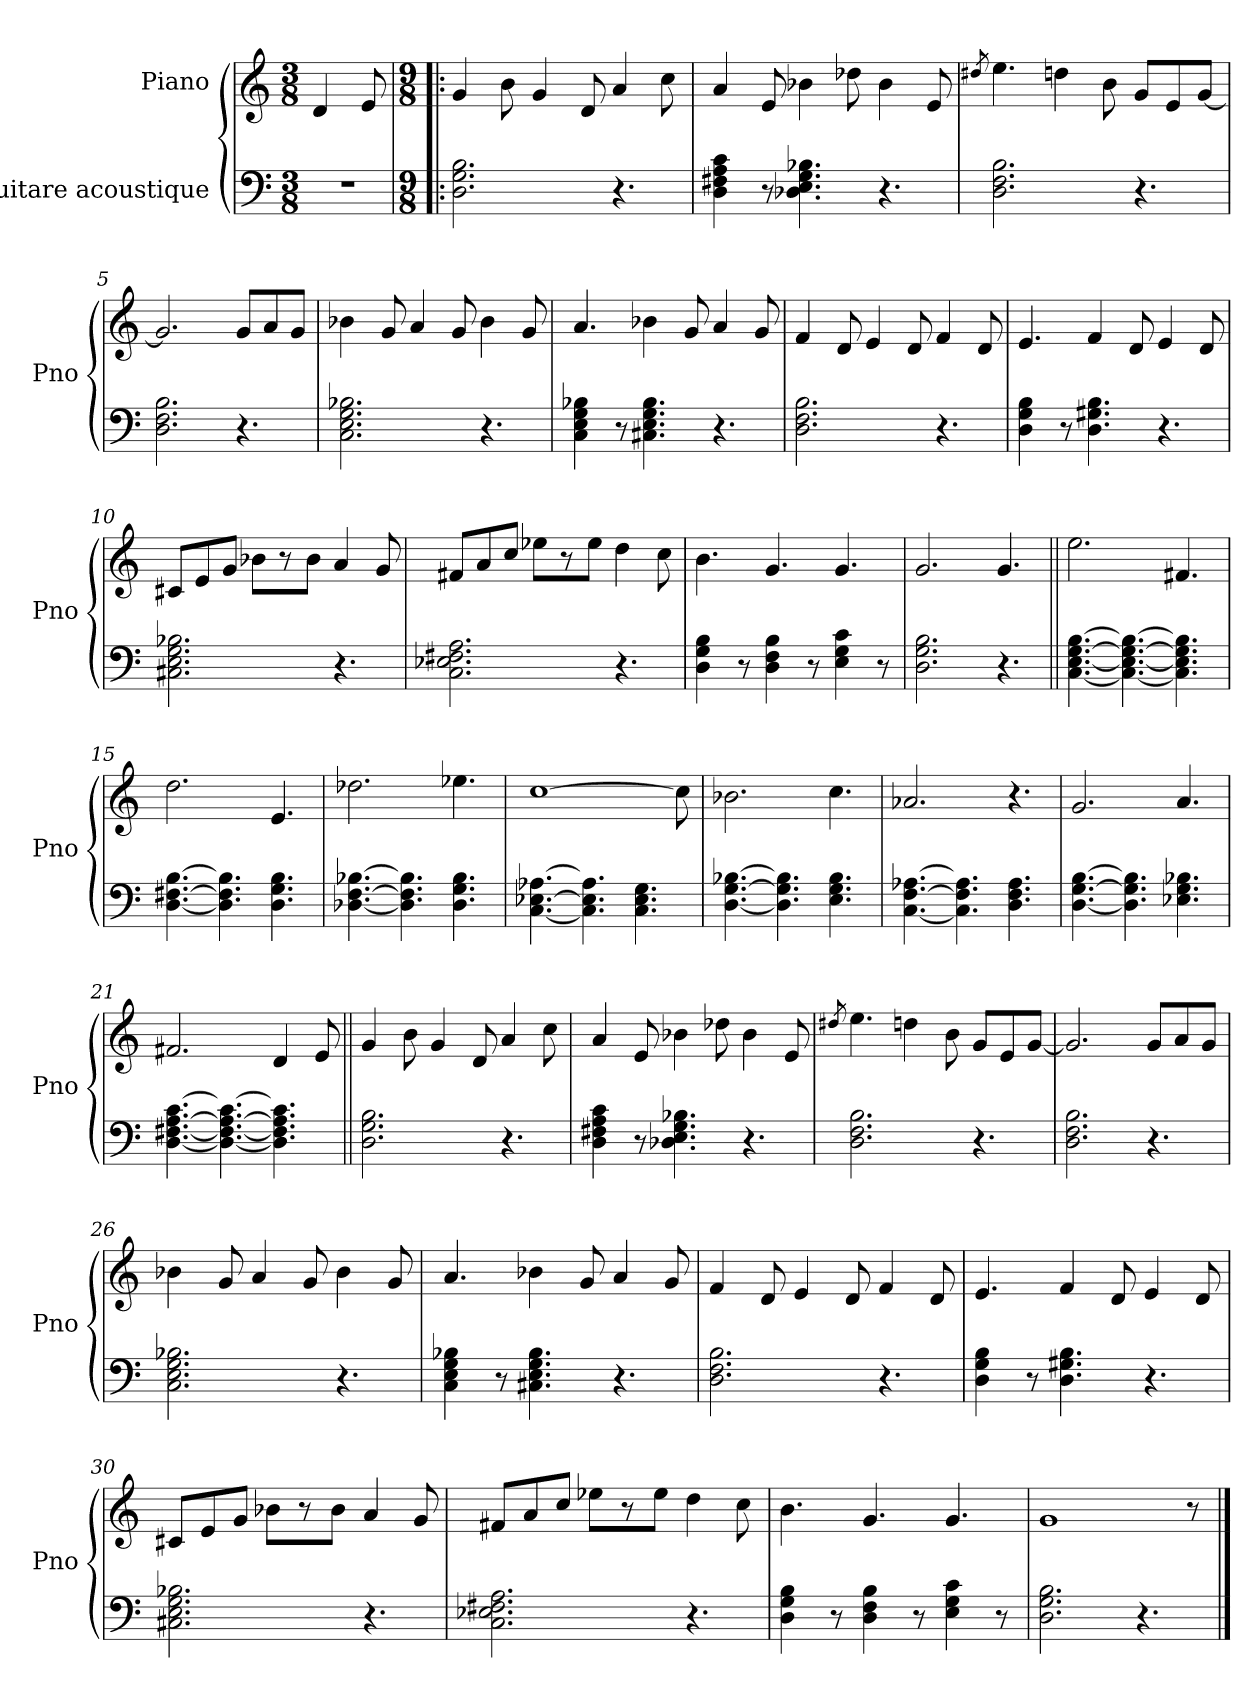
**kern	**kern
*part2	*part1
*staff2	*staff1
*I"Guitare acoustique	*I"Piano
*	*I'Pno
*clefF4	*clefG2
*k[]	*k[]
*M3/8	*M3/8
*MM210	*MM210
=1	=1
4.r	4d/
.	8e/
=2!|:	=2!|:
*M9/8	*M9/8
2.D\ 2.G\ 2.B\	4g/
.	8b\
.	4g/
.	8d/
4.r	4a/
.	8cc\
=3	=3
4D\ 4F#X\ 4A\ 4c\	4a/
8r	8e/
4.D-X\ 4.E\ 4.G\ 4.B-X\	4b-X\
.	8dd-X\
4.r	4b-\
.	8e/
=4	=4
.	8qdd#X/
2.D\ 2.F\ 2.B\	4.ee\
.	4ddn\
.	8b\
4.r	8g/L
.	8e/
.	[8g/J
=5	=5
2.D\ 2.F\ 2.B\	2.g/]
4.r	8g/L
.	8a/
.	8g/J
=6	=6
2.C\ 2.E\ 2.G\ 2.B-X\	4b-X\
.	8g/
.	4a/
.	8g/
4.r	4b-\
.	8g/
=7	=7
4C\ 4E\ 4G\ 4B-X\	4.a/
8r	.
4.C#X\ 4.E\ 4.G\ 4.B-\	4b-X\
.	8g/
4.r	4a/
.	8g/
!!LO:LB:g=z
=8	=8
2.D\ 2.F\ 2.B\	4f/
.	8d/
.	4e/
.	8d/
4.r	4f/
.	8d/
=9	=9
4D\ 4G\ 4B\	4.e/
8r	.
4.D\ 4.G#X\ 4.B\	4f/
.	8d/
4.r	4e/
.	8d/
=10	=10
2.C#X\ 2.E\ 2.G\ 2.B-X\	8c#X/L
.	8e/
.	8g/J
.	8b-X\L
.	8r
.	8b-\J
4.r	4a/
.	8g/
=11	=11
2.C\ 2.E-X\ 2.F#X\ 2.A\	8f#X/L
.	8a/
.	8cc/J
.	8ee-X\L
.	8r
.	8ee-\J
4.r	4dd\
.	8cc\
=12	=12
4D\ 4G\ 4B\	4.b\
8r	.
4D\ 4F\ 4B\	4.g/
8r	.
4E\ 4G\ 4c\	4.g/
8r	.
=13	=13
2.D\ 2.G\ 2.B\	2.g/
4.r	4.g/
!!LO:LB:g=z
=14||	=14||
[4.C\ [4.E\ [4.G\ [4.B\	2.ee\
4.C\_ 4.E\_ 4.G\_ 4.B\_	.
4.C\] 4.E\] 4.G\] 4.B\]	4.f#X/
=15	=15
[4.D\ [4.F#X\ [4.B\	2.dd\
4.D\] 4.F#\] 4.B\]	.
4.D\ 4.G\ 4.B\	4.e/
=16	=16
[4.D-X\ [4.F\ [4.B-X\	2.dd-X\
4.D-\] 4.F\] 4.B-\]	.
4.D-\ 4.G\ 4.B-\	4.ee-X\
=17	=17
[4.C\ [4.E-X\ [4.A-X\	[1cc
4.C\] 4.E-\] 4.A-\]	.
4.C\ 4.E-\ 4.G\	.
.	8cc\]
!!LO:LB:g=z
=18	=18
[4.D\ [4.G\ [4.B-X\	2.b-X\
4.D\] 4.G\] 4.B-\]	.
4.E\ 4.G\ 4.B-\	4.cc\
=19	=19
[4.C\ [4.F\ [4.A-X\	2.a-X/
4.C\] 4.F\] 4.A-\]	.
4.D\ 4.F\ 4.A-\	4.r
=20	=20
[4.D\ [4.G\ [4.B\	2.g/
4.D\] 4.G\] 4.B\]	.
4.E-X\ 4.G\ 4.B-X\	4.a/
=21	=21
[4.D\ [4.F#X\ [4.A\ [4.c\	2.f#X/
4.D\_ 4.F#\_ 4.A\_ 4.c\_	.
4.D\] 4.F#\] 4.A\] 4.c\]	4d/
.	8e/
!!LO:LB:g=z
=22||	=22||
2.D\ 2.G\ 2.B\	4g/
.	8b\
.	4g/
.	8d/
4.r	4a/
.	8cc\
=23	=23
4D\ 4F#X\ 4A\ 4c\	4a/
8r	8e/
4.D-X\ 4.E\ 4.G\ 4.B-X\	4b-X\
.	8dd-X\
4.r	4b-\
.	8e/
=24	=24
.	8qdd#X/
2.D\ 2.F\ 2.B\	4.ee\
.	4ddn\
.	8b\
4.r	8g/L
.	8e/
.	[8g/J
=25	=25
2.D\ 2.F\ 2.B\	2.g/]
4.r	8g/L
.	8a/
.	8g/J
=26	=26
2.C\ 2.E\ 2.G\ 2.B-X\	4b-X\
.	8g/
.	4a/
.	8g/
4.r	4b-\
.	8g/
=27	=27
4C\ 4E\ 4G\ 4B-X\	4.a/
8r	.
4.C#X\ 4.E\ 4.G\ 4.B-\	4b-X\
.	8g/
4.r	4a/
.	8g/
!!LO:LB:g=z
=28	=28
2.D\ 2.F\ 2.B\	4f/
.	8d/
.	4e/
.	8d/
4.r	4f/
.	8d/
=29	=29
4D\ 4G\ 4B\	4.e/
8r	.
4.D\ 4.G#X\ 4.B\	4f/
.	8d/
4.r	4e/
.	8d/
=30	=30
2.C#X\ 2.E\ 2.G\ 2.B-X\	8c#X/L
.	8e/
.	8g/J
.	8b-X\L
.	8r
.	8b-\J
4.r	4a/
.	8g/
=31	=31
2.C\ 2.E-X\ 2.F#X\ 2.A\	8f#X/L
.	8a/
.	8cc/J
.	8ee-X\L
.	8r
.	8ee-\J
4.r	4dd\
.	8cc\
=32	=32
4D\ 4G\ 4B\	4.b\
8r	.
4D\ 4F\ 4B\	4.g/
8r	.
4E\ 4G\ 4c\	4.g/
8r	.
=33	=33
2.D\ 2.G\ 2.B\	1g
4.r	.
.	8r
==	==
*-	*-
